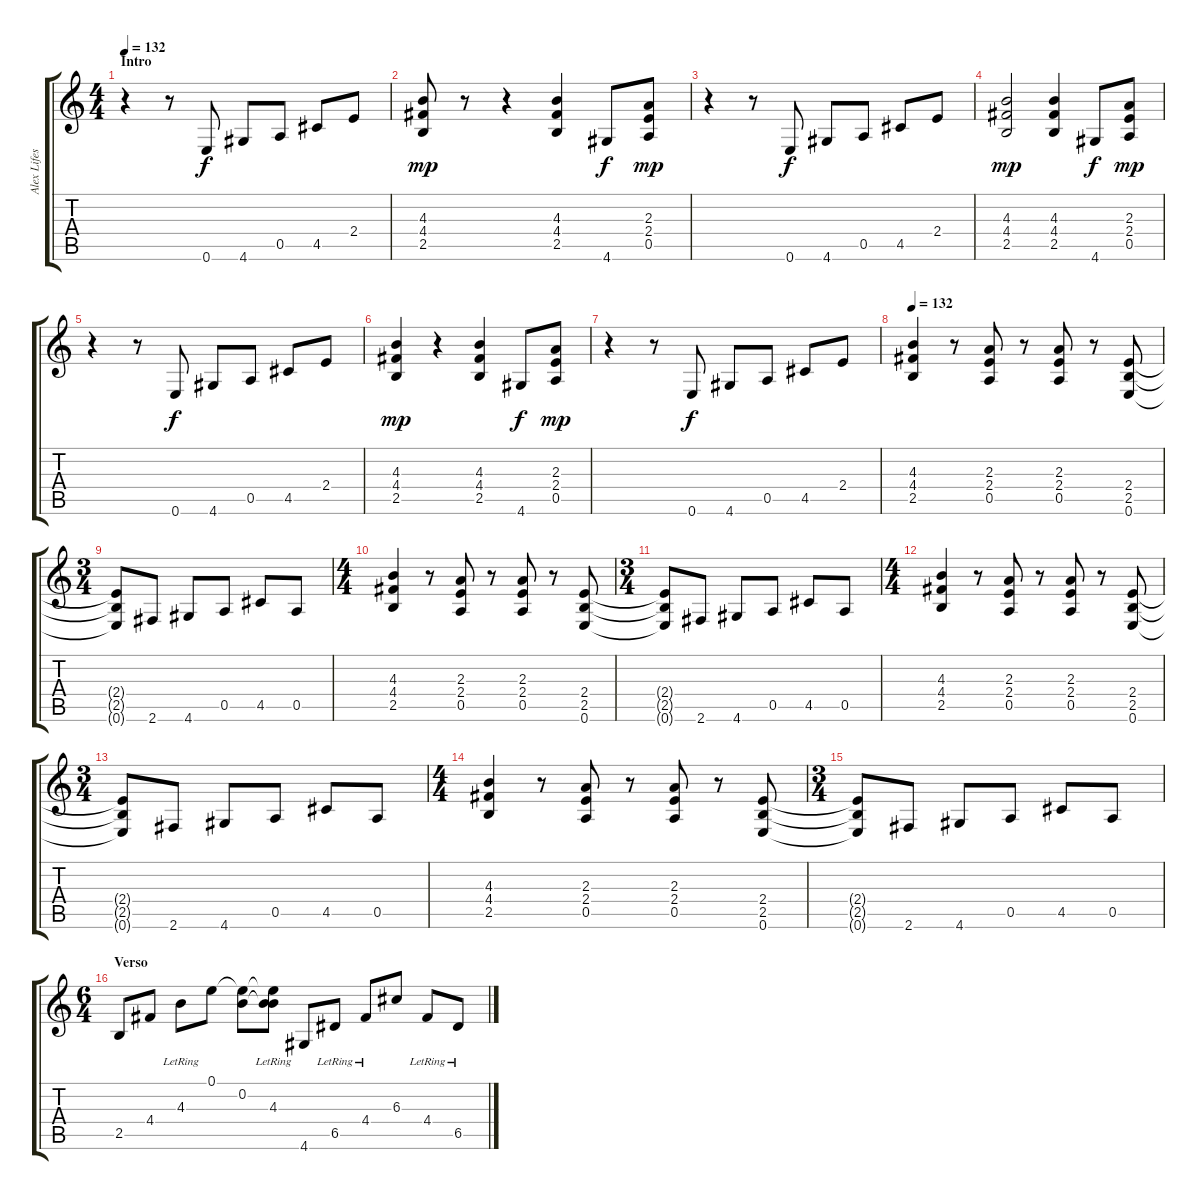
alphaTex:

\track ("Alex Lifeson" "Alex Lifes") {instrument distortionguitar}
\staff {score tabs}
\tuning (E4 B3 G3 D3 A2 E2) {hide}
\ts (4 4)
\section ("" "Intro")
\tempo 132
\tempo 130
\tempo 132
\clef g2
\ks c
r.4{dy f instrument distortionguitar} r.8 0.6.8 4.6.8 0.5.8 4.5.8 2.4.8 |
(4.3 4.4 2.5).8{dy mp} r.8 r.4 (4.3 4.4 2.5).4 4.6.8{dy f} (2.3 2.4 0.5).8{dy mp} |
r.4 r.8 0.6.8{dy f} 4.6.8 0.5.8 4.5.8 2.4.8 |
(4.3 4.4 2.5).2{dy mp} (4.3 4.4 2.5).4 4.6.8{dy f} (2.3 2.4 0.5).8{dy mp} |
r.4 r.8 0.6.8{dy f} 4.6.8 0.5.8 4.5.8 2.4.8 |
(4.3 4.4 2.5).4{dy mp} r.4 (4.3 4.4 2.5).4 4.6.8{dy f} (2.3 2.4 0.5).8{dy mp} |
r.4 r.8 0.6.8{dy f} 4.6.8 0.5.8 4.5.8 2.4.8 |
\tempo 132
(4.3 4.4 2.5).4 r.8 (2.3 2.4 0.5).8 r.8 (2.3 2.4 0.5).8 r.8 (2.4 2.5 0.6).8 |
\ts (3 4)
(2.4{t} 2.5{t} 0.6{t}).8 2.6.8 4.6.8 0.5.8 4.5.8 0.5.8 |
\ts (4 4)
(4.3 4.4 2.5).4 r.8 (2.3 2.4 0.5).8 r.8 (2.3 2.4 0.5).8 r.8 (2.4 2.5 0.6).8 |
\ts (3 4)
(2.4{t} 2.5{t} 0.6{t}).8 2.6.8 4.6.8 0.5.8 4.5.8 0.5.8 |
\ts (4 4)
(4.3 4.4 2.5).4 r.8 (2.3 2.4 0.5).8 r.8 (2.3 2.4 0.5).8 r.8 (2.4 2.5 0.6).8 |
\ts (3 4)
(2.4{t} 2.5{t} 0.6{t}).8 2.6.8 4.6.8 0.5.8 4.5.8 0.5.8 |
\ts (4 4)
(4.3 4.4 2.5).4 r.8 (2.3 2.4 0.5).8 r.8 (2.3 2.4 0.5).8 r.8 (2.4 2.5 0.6).8 |
\ts (3 4)
(2.4{t} 2.5{t} 0.6{t}).8 2.6.8 4.6.8 0.5.8 4.5.8 0.5.8 |
\ts (6 4)
\section ("" "Verso")
2.5.8 4.4.8 4.3{lr}.8 0.1.8 (0.1{t} 0.2).8 (0.1{t} 0.2{t} 4.3{lr}).8 4.6.8 6.5{lr}.8 4.4{lr}.8 6.3.8 4.4{lr}.8 6.5{lr}.8
